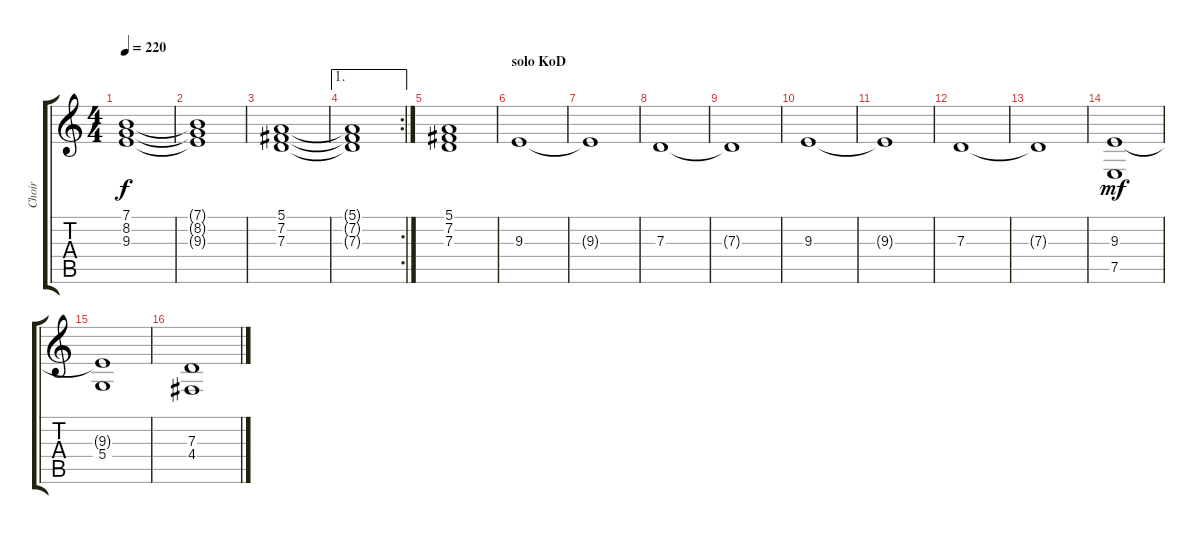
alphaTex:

\track ("Choir" "Choir") {instrument choiraahs}
\staff {score tabs}
\tuning (E4 B3 G3 D3 A2 E2) {hide}
\ts (4 4)
\tempo 220
\clef g2
\ks c
(7.1 8.2 9.3).1{dy f} |
(7.1{t} 8.2{t} 9.3{t}).1 |
(5.1 7.2 7.3).1 |
\ae 1
\rc 2
(5.1{t} 7.2{t} 7.3{t}).1 |
(5.1 7.2 7.3).1 |
\section ("" "solo KoD")
9.3.1 |
9.3{t}.1 |
7.3.1 |
7.3{t}.1 |
9.3.1 |
9.3{t}.1 |
7.3.1 |
7.3{t}.1 |
(9.3 7.5).1{dy mf} |
(9.3{t} 5.4).1 |
(7.3 4.4).1
